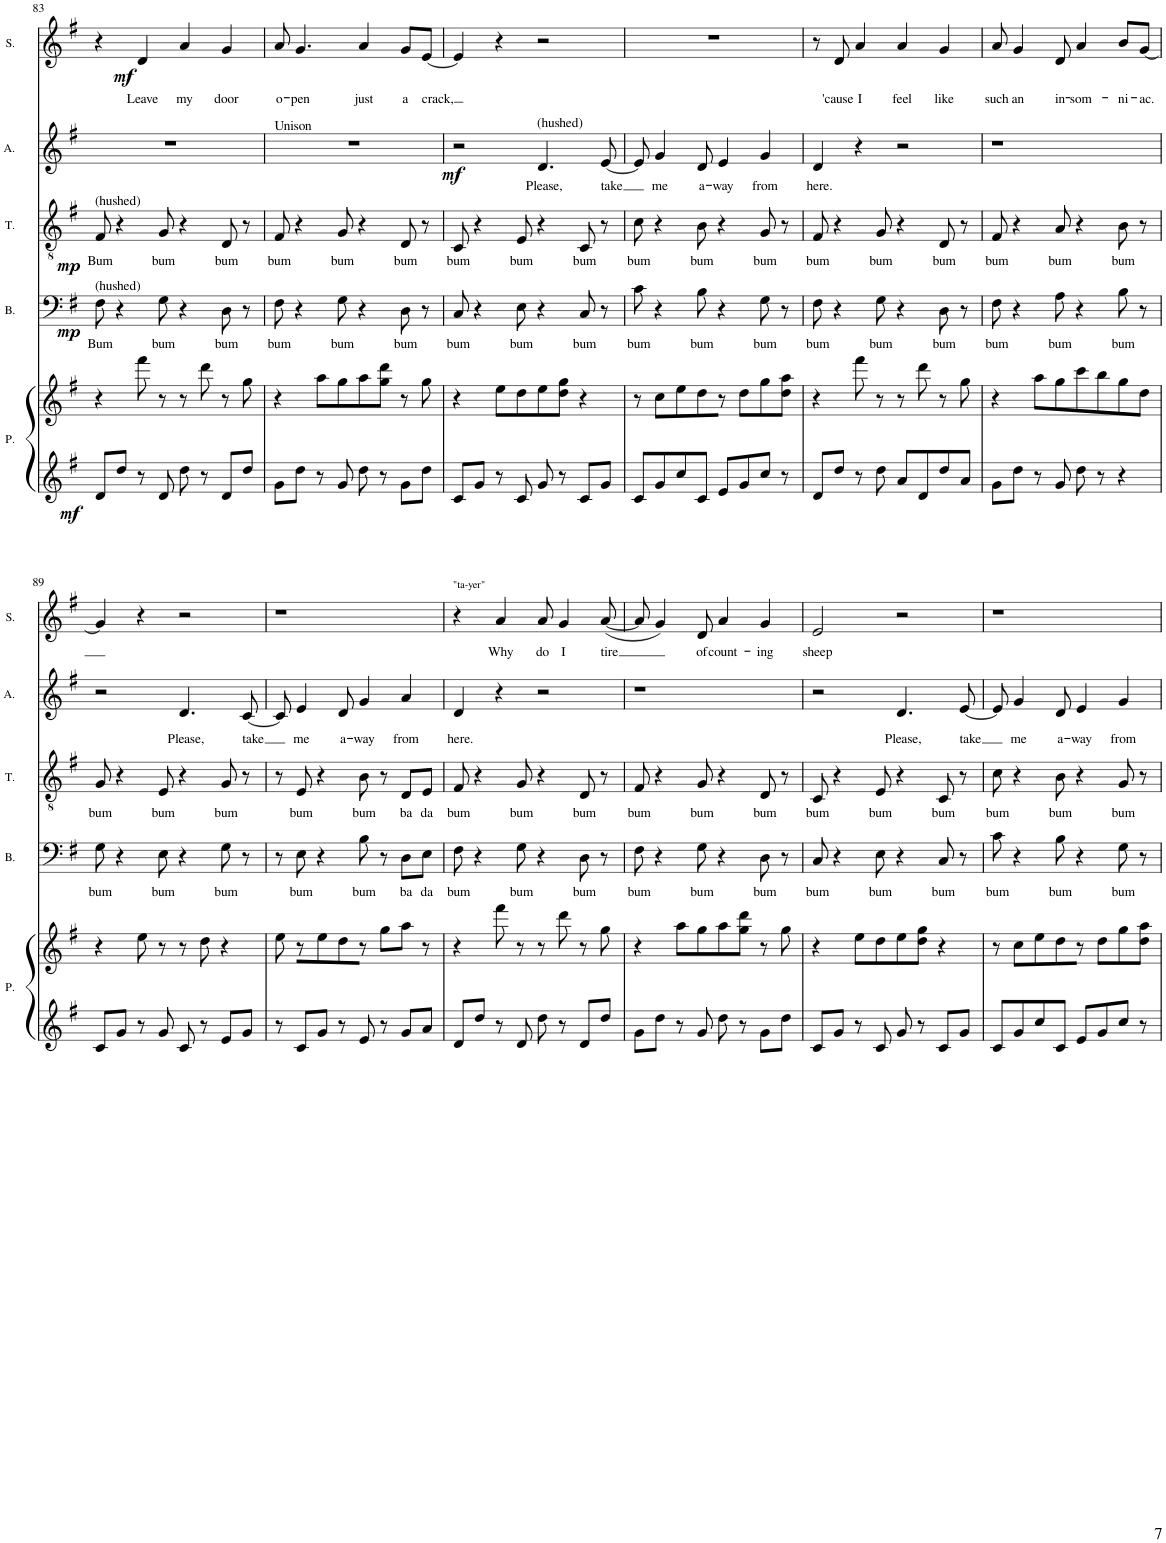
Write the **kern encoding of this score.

**kern	**kern	**dynam	**kern	**text	**dynam	**kern	**text	**dynam	**kern	**text	**dynam	**kern	**text	**dynam
*part5	*part5	*part5	*part4	*part4	*part4	*part3	*part3	*part3	*part2	*part2	*part2	*part1	*part1	*part1
*staff6	*staff5	*staff5/6	*staff4	*staff4	*staff4	*staff3	*staff3	*staff3	*staff2	*staff2	*staff2	*staff1	*staff1	*staff1
*I"Piano	*	*	*I"Bass	*	*	*I"Tenor	*	*	*I"Alto	*	*	*I"Soprano	*	*
*I'P.	*	*	*I'B.	*	*	*I'T.	*	*	*I'A.	*	*	*I'S.	*	*
!!LO:PB:g=z
*clefG2	*clefG2	*	*clefF4	*	*	*clefGv2	*	*	*clefG2	*	*	*clefG2	*	*
*k[f#]	*k[f#]	*	*k[f#]	*	*	*k[f#]	*	*	*k[f#]	*	*	*k[f#]	*	*
*M4/4	*M4/4	*	*M4/4	*	*	*M4/4	*	*	*M4/4	*	*	*M4/4	*	*
=83	=83	=83	=83	=83	=83	=83	=83	=83	=83	=83	=83	=83	=83	=83
!	!	!	!	!	!	!LO:TX:a:t=(hushed)	!	!	!	!	!	!	!	!
!	!	!	!LO:TX:a:t=(hushed)	!	!	!	!	!	!	!	!	!	!	!
!	!	!LO:DY:b=2	!	!LO:LY:b	!LO:DY:b	!	!LO:LY:b	!LO:DY:b	!	!	!	!	!	!LO:DY:b
8d/L	4r	mf	8F#\	Bum	mp	8F#/	Bum	mp	1r	.	.	4r	.	mf
8dd/J	.	.	4r	.	.	4r	.	.	.	.	.	.	.	.
!	!	!	!	!	!	!	!	!	!	!	!	!	!LO:LY:b	!
8r	8fff#\	.	.	.	.	.	.	.	.	.	.	4d/	Leave	.
!	!	!	!	!LO:LY:b	!	!	!LO:LY:b	!	!	!	!	!	!	!
8d/	8r	.	8G\	bum	.	8G/	bum	.	.	.	.	.	.	.
!	!	!	!	!	!	!	!	!	!	!	!	!	!LO:LY:b	!
8dd\	8r	.	4r	.	.	4r	.	.	.	.	.	4a/	my	.
8r	8ddd\	.	.	.	.	.	.	.	.	.	.	.	.	.
!	!	!	!	!LO:LY:b	!	!	!LO:LY:b	!	!	!	!	!	!LO:LY:b	!
8d/L	8r	.	8D\	bum	.	8D/	bum	.	.	.	.	4g/	door	.
8dd/J	8gg\	.	8r	.	.	8r	.	.	.	.	.	.	.	.
=84	=84	=84	=84	=84	=84	=84	=84	=84	=84	=84	=84	=84	=84	=84
!	!	!	!	!	!	!	!	!	!LO:TX:a:t=Unison	!	!	!	!	!
!	!	!	!	!LO:LY:b	!	!	!LO:LY:b	!	!	!	!	!	!LO:LY:b	!
8g\L	4r	.	8F#\	bum	.	8F#/	bum	.	1r	.	.	8a/	o-	.
!	!	!	!	!	!	!	!	!	!	!	!	!	!LO:LY:b	!
8dd\J	.	.	4r	.	.	4r	.	.	.	.	.	4.g/	-pen	.
8r	8aa\L	.	.	.	.	.	.	.	.	.	.	.	.	.
!	!	!	!	!LO:LY:b	!	!	!LO:LY:b	!	!	!	!	!	!	!
8g/	8gg\	.	8G\	bum	.	8G/	bum	.	.	.	.	.	.	.
!	!	!	!	!	!	!	!	!	!	!	!	!	!LO:LY:b	!
8dd\	8aa\	.	4r	.	.	4r	.	.	.	.	.	4a/	just	.
8r	8gg\ 8ddd\J	.	.	.	.	.	.	.	.	.	.	.	.	.
!	!	!	!	!LO:LY:b	!	!	!LO:LY:b	!	!	!	!	!	!LO:LY:b	!
8g\L	8r	.	8D\	bum	.	8D/	bum	.	.	.	.	8g/L	a	.
!	!	!	!	!	!	!	!	!	!	!	!	!	!LO:LY:b	!
8dd\J	8gg\	.	8r	.	.	8r	.	.	.	.	.	[8e/J	crack,	.
=85	=85	=85	=85	=85	=85	=85	=85	=85	=85	=85	=85	=85	=85	=85
!	!	!	!	!LO:LY:b	!	!	!LO:LY:b	!	!	!	!	!	!	!
8c/L	4r	.	8C/	bum	.	8C/	bum	.	2r	.	.	4e/]	.	.
8g/J	.	.	4r	.	.	4r	.	.	.	.	.	.	.	.
8r	8ee\L	.	.	.	.	.	.	.	.	.	.	4r	.	.
!	!	!	!	!LO:LY:b	!	!	!LO:LY:b	!	!	!	!	!	!	!
8c/	8dd\	.	8E\	bum	.	8E/	bum	.	.	.	.	.	.	.
!	!	!	!	!	!	!	!	!	!LO:TX:a:t=(hushed)	!	!	!	!	!
!	!	!	!	!	!	!	!	!	!	!LO:LY:b	!LO:DY:b	!	!	!
8g/	8ee\	.	4r	.	.	4r	.	.	4.d/	Please,	mf	2r	.	.
8r	8dd\ 8gg\J	.	.	.	.	.	.	.	.	.	.	.	.	.
!	!	!	!	!LO:LY:b	!	!	!LO:LY:b	!	!	!	!	!	!	!
8c/L	4r	.	8C/	bum	.	8C/	bum	.	.	.	.	.	.	.
!	!	!	!	!	!	!	!	!	!	!LO:LY:b	!	!	!	!
8g/J	.	.	8r	.	.	8r	.	.	[8e/	take	.	.	.	.
=86	=86	=86	=86	=86	=86	=86	=86	=86	=86	=86	=86	=86	=86	=86
!	!	!	!	!LO:LY:b	!	!	!LO:LY:b	!	!	!	!	!	!	!
8c/L	8r	.	8c\	bum	.	8c\	bum	.	8e/]	.	.	1r	.	.
!	!	!	!	!	!	!	!	!	!	!LO:LY:b	!	!	!	!
8g/	8cc\L	.	4r	.	.	4r	.	.	4g/	me	.	.	.	.
8cc/	8ee\	.	.	.	.	.	.	.	.	.	.	.	.	.
!	!	!	!	!LO:LY:b	!	!	!LO:LY:b	!	!	!LO:LY:b	!	!	!	!
8c/J	8dd\	.	8B\	bum	.	8B\	bum	.	8d/	a-	.	.	.	.
!	!	!	!	!	!	!	!	!	!	!LO:LY:b	!	!	!	!
8e/L	8r	.	4r	.	.	4r	.	.	4e/	-way	.	.	.	.
8g/	8dd\L	.	.	.	.	.	.	.	.	.	.	.	.	.
!	!	!	!	!LO:LY:b	!	!	!LO:LY:b	!	!	!LO:LY:b	!	!	!	!
8cc/J	8gg\	.	8G\	bum	.	8G/	bum	.	4g/	from	.	.	.	.
8r	8dd\ 8aa\J	.	8r	.	.	8r	.	.	.	.	.	.	.	.
=87	=87	=87	=87	=87	=87	=87	=87	=87	=87	=87	=87	=87	=87	=87
!	!	!	!	!LO:LY:b	!	!	!LO:LY:b	!	!	!LO:LY:b	!	!	!	!
8d/L	4r	.	8F#\	bum	.	8F#/	bum	.	4d/	here.	.	8r	.	.
!	!	!	!	!	!	!	!	!	!	!	!	!	!LO:LY:b	!
8dd/J	.	.	4r	.	.	4r	.	.	.	.	.	8d/	'cause	.
!	!	!	!	!	!	!	!	!	!	!	!	!	!LO:LY:b	!
8r	8fff#\	.	.	.	.	.	.	.	4r	.	.	4a/	I	.
!	!	!	!	!LO:LY:b	!	!	!LO:LY:b	!	!	!	!	!	!	!
8dd\	8r	.	8G\	bum	.	8G/	bum	.	.	.	.	.	.	.
!	!	!	!	!	!	!	!	!	!	!	!	!	!LO:LY:b	!
8a/L	8r	.	4r	.	.	4r	.	.	2r	.	.	4a/	feel	.
8d/	8ddd\	.	.	.	.	.	.	.	.	.	.	.	.	.
!	!	!	!	!LO:LY:b	!	!	!LO:LY:b	!	!	!	!	!	!LO:LY:b	!
8dd/	8r	.	8D\	bum	.	8D/	bum	.	.	.	.	4g/	like	.
8a/J	8gg\	.	8r	.	.	8r	.	.	.	.	.	.	.	.
=88	=88	=88	=88	=88	=88	=88	=88	=88	=88	=88	=88	=88	=88	=88
!	!	!	!	!LO:LY:b	!	!	!LO:LY:b	!	!	!	!	!	!LO:LY:b	!
8g\L	4r	.	8F#\	bum	.	8F#/	bum	.	1r	.	.	8a/	such	.
!	!	!	!	!	!	!	!	!	!	!	!	!	!LO:LY:b	!
8dd\J	.	.	4r	.	.	4r	.	.	.	.	.	4g/	an	.
8r	8aa\L	.	.	.	.	.	.	.	.	.	.	.	.	.
!	!	!	!	!LO:LY:b	!	!	!LO:LY:b	!	!	!	!	!	!LO:LY:b	!
8g/	8gg\	.	8A\	bum	.	8A/	bum	.	.	.	.	8d/	in-	.
!	!	!	!	!	!	!	!	!	!	!	!	!	!LO:LY:b	!
8dd\	8ccc\	.	4r	.	.	4r	.	.	.	.	.	4a/	-som-	.
8r	8bb\	.	.	.	.	.	.	.	.	.	.	.	.	.
!	!	!	!	!LO:LY:b	!	!	!LO:LY:b	!	!	!	!	!	!LO:LY:b	!
4r	8gg\	.	8B\	bum	.	8B\	bum	.	.	.	.	8b/L	-ni-	.
!	!	!	!	!	!	!	!	!	!	!	!	!	!LO:LY:b	!
.	8dd\J	.	8r	.	.	8r	.	.	.	.	.	[8g/J	-ac.	.
!!LO:LB:g=z
=89	=89	=89	=89	=89	=89	=89	=89	=89	=89	=89	=89	=89	=89	=89
!	!	!	!	!LO:LY:b	!	!	!LO:LY:b	!	!	!	!	!	!	!
8c/L	4r	.	8G\	bum	.	8G/	bum	.	2r	.	.	4g/]	.	.
8g/J	.	.	4r	.	.	4r	.	.	.	.	.	.	.	.
8r	8ee\	.	.	.	.	.	.	.	.	.	.	4r	.	.
!	!	!	!	!LO:LY:b	!	!	!LO:LY:b	!	!	!	!	!	!	!
8g/	8r	.	8E\	bum	.	8E/	bum	.	.	.	.	.	.	.
!	!	!	!	!	!	!	!	!	!	!LO:LY:b	!	!	!	!
8c/	8r	.	4r	.	.	4r	.	.	4.d/	Please,	.	2r	.	.
8r	8dd\	.	.	.	.	.	.	.	.	.	.	.	.	.
!	!	!	!	!LO:LY:b	!	!	!LO:LY:b	!	!	!	!	!	!	!
8e/L	4r	.	8G\	bum	.	8G/	bum	.	.	.	.	.	.	.
!	!	!	!	!	!	!	!	!	!	!LO:LY:b	!	!	!	!
8g/J	.	.	8r	.	.	8r	.	.	[8c/	take	.	.	.	.
=90	=90	=90	=90	=90	=90	=90	=90	=90	=90	=90	=90	=90	=90	=90
8r	8ee\	.	8r	.	.	8r	.	.	8c/]	.	.	1r	.	.
!	!	!	!	!LO:LY:b	!	!	!LO:LY:b	!	!	!LO:LY:b	!	!	!	!
8c/L	8r	.	8E\	bum	.	8E/	bum	.	4e/	me	.	.	.	.
8g/J	8ee\	.	4r	.	.	4r	.	.	.	.	.	.	.	.
!	!	!	!	!	!	!	!	!	!	!LO:LY:b	!	!	!	!
8r	8dd\	.	.	.	.	.	.	.	8d/	a-	.	.	.	.
!	!	!	!	!LO:LY:b	!	!	!LO:LY:b	!	!	!LO:LY:b	!	!	!	!
8e/	8r	.	8B\	bum	.	8B\	bum	.	4g/	-way	.	.	.	.
8r	8gg\L	.	8r	.	.	8r	.	.	.	.	.	.	.	.
!	!	!	!	!LO:LY:b	!	!	!LO:LY:b	!	!	!LO:LY:b	!	!	!	!
8g/L	8aa\J	.	8D\L	ba	.	8D/L	ba	.	4a/	from	.	.	.	.
!	!	!	!	!LO:LY:b	!	!	!LO:LY:b	!	!	!	!	!	!	!
8a/J	8r	.	8E\J	da	.	8E/J	da	.	.	.	.	.	.	.
=91	=91	=91	=91	=91	=91	=91	=91	=91	=91	=91	=91	=91	=91	=91
!	!	!	!	!	!	!	!	!	!	!	!	!LO:TX:a:t="ta-yer"	!	!
!	!	!	!	!LO:LY:b	!	!	!LO:LY:b	!	!	!LO:LY:b	!	!	!	!
8d/L	4r	.	8F#\	bum	.	8F#/	bum	.	4d/	here.	.	4r	.	.
8dd/J	.	.	4r	.	.	4r	.	.	.	.	.	.	.	.
!	!	!	!	!	!	!	!	!	!	!	!	!	!LO:LY:b	!
8r	8fff#\	.	.	.	.	.	.	.	4r	.	.	4a/	Why	.
!	!	!	!	!LO:LY:b	!	!	!LO:LY:b	!	!	!	!	!	!	!
8d/	8r	.	8G\	bum	.	8G/	bum	.	.	.	.	.	.	.
!	!	!	!	!	!	!	!	!	!	!	!	!	!LO:LY:b	!
8dd\	8r	.	4r	.	.	4r	.	.	2r	.	.	8a/	do	.
!	!	!	!	!	!	!	!	!	!	!	!	!	!LO:LY:b	!
8r	8ddd\	.	.	.	.	.	.	.	.	.	.	4g/	I	.
!	!	!	!	!LO:LY:b	!	!	!LO:LY:b	!	!	!	!	!	!	!
8d/L	8r	.	8D\	bum	.	8D/	bum	.	.	.	.	.	.	.
!	!	!	!	!	!	!	!	!	!	!	!	!	!LO:LY:b	!
8dd/J	8gg\	.	8r	.	.	8r	.	.	.	.	.	([8a/	-tire	.
=92	=92	=92	=92	=92	=92	=92	=92	=92	=92	=92	=92	=92	=92	=92
!	!	!	!	!LO:LY:b	!	!	!LO:LY:b	!	!	!	!	!	!	!
8g\L	4r	.	8F#\	bum	.	8F#/	bum	.	1r	.	.	8a/]	.	.
8dd\J	.	.	4r	.	.	4r	.	.	.	.	.	4g/)	.	.
8r	8aa\L	.	.	.	.	.	.	.	.	.	.	.	.	.
!	!	!	!	!LO:LY:b	!	!	!LO:LY:b	!	!	!	!	!	!LO:LY:b	!
8g/	8gg\	.	8G\	bum	.	8G/	bum	.	.	.	.	8d/	of	.
!	!	!	!	!	!	!	!	!	!	!	!	!	!LO:LY:b	!
8dd\	8aa\	.	4r	.	.	4r	.	.	.	.	.	4a/	count-	.
8r	8gg\ 8ddd\J	.	.	.	.	.	.	.	.	.	.	.	.	.
!	!	!	!	!LO:LY:b	!	!	!LO:LY:b	!	!	!	!	!	!LO:LY:b	!
8g\L	8r	.	8D\	bum	.	8D/	bum	.	.	.	.	4g/	-ing	.
8dd\J	8gg\	.	8r	.	.	8r	.	.	.	.	.	.	.	.
=93	=93	=93	=93	=93	=93	=93	=93	=93	=93	=93	=93	=93	=93	=93
!	!	!	!	!LO:LY:b	!	!	!LO:LY:b	!	!	!	!	!	!LO:LY:b	!
8c/L	4r	.	8C/	bum	.	8C/	bum	.	2r	.	.	2e/	sheep	.
8g/J	.	.	4r	.	.	4r	.	.	.	.	.	.	.	.
8r	8ee\L	.	.	.	.	.	.	.	.	.	.	.	.	.
!	!	!	!	!LO:LY:b	!	!	!LO:LY:b	!	!	!	!	!	!	!
8c/	8dd\	.	8E\	bum	.	8E/	bum	.	.	.	.	.	.	.
!	!	!	!	!	!	!	!	!	!	!LO:LY:b	!	!	!	!
8g/	8ee\	.	4r	.	.	4r	.	.	4.d/	Please,	.	2r	.	.
8r	8dd\ 8gg\J	.	.	.	.	.	.	.	.	.	.	.	.	.
!	!	!	!	!LO:LY:b	!	!	!LO:LY:b	!	!	!	!	!	!	!
8c/L	4r	.	8C/	bum	.	8C/	bum	.	.	.	.	.	.	.
!	!	!	!	!	!	!	!	!	!	!LO:LY:b	!	!	!	!
8g/J	.	.	8r	.	.	8r	.	.	[8e/	take	.	.	.	.
=94	=94	=94	=94	=94	=94	=94	=94	=94	=94	=94	=94	=94	=94	=94
!	!	!	!	!LO:LY:b	!	!	!LO:LY:b	!	!	!	!	!	!	!
8c/L	8r	.	8c\	bum	.	8c\	bum	.	8e/]	.	.	1r	.	.
!	!	!	!	!	!	!	!	!	!	!LO:LY:b	!	!	!	!
8g/	8cc\L	.	4r	.	.	4r	.	.	4g/	me	.	.	.	.
8cc/	8ee\	.	.	.	.	.	.	.	.	.	.	.	.	.
!	!	!	!	!LO:LY:b	!	!	!LO:LY:b	!	!	!LO:LY:b	!	!	!	!
8c/J	8dd\	.	8B\	bum	.	8B\	bum	.	8d/	a-	.	.	.	.
!	!	!	!	!	!	!	!	!	!	!LO:LY:b	!	!	!	!
8e/L	8r	.	4r	.	.	4r	.	.	4e/	-way	.	.	.	.
8g/	8dd\L	.	.	.	.	.	.	.	.	.	.	.	.	.
!	!	!	!	!LO:LY:b	!	!	!LO:LY:b	!	!	!LO:LY:b	!	!	!	!
8cc/J	8gg\	.	8G\	bum	.	8G/	bum	.	4g/	from	.	.	.	.
8r	8dd\ 8aa\J	.	8r	.	.	8r	.	.	.	.	.	.	.	.
=	=	=	=	=	=	=	=	=	=	=	=	=	=	=
*-	*-	*-	*-	*-	*-	*-	*-	*-	*-	*-	*-	*-	*-	*-
